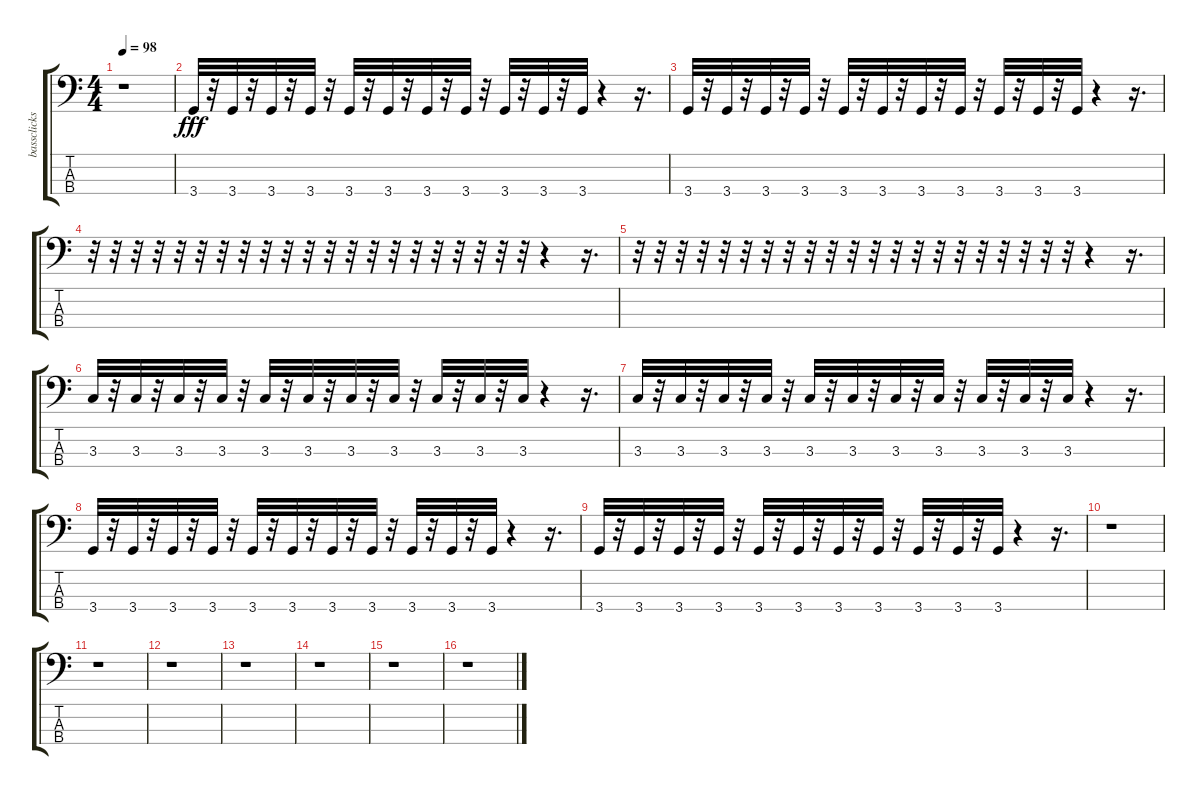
\track ("bassclicks" "bassclicks") {instrument synthbass2}
\staff {score tabs}
\tuning (G2 D2 A1 E1) {hide}
\ts (4 4)
\tempo 98
\clef f4
\ks c
r.1{dy fff} |
3.4.32 r.32 3.4.32 r.32 3.4.32 r.32 3.4.32 r.32 3.4.32 r.32 3.4.32 r.32 3.4.32 r.32 3.4.32 r.32 3.4.32 r.32 3.4.32 r.32 3.4.32 r.4 r.16{d} |
3.4.32 r.32 3.4.32 r.32 3.4.32 r.32 3.4.32 r.32 3.4.32 r.32 3.4.32 r.32 3.4.32 r.32 3.4.32 r.32 3.4.32 r.32 3.4.32 r.32 3.4.32 r.4 r.16{d} |
r.32 r.32 r.32 r.32 r.32 r.32 r.32 r.32 r.32 r.32 r.32 r.32 r.32 r.32 r.32 r.32 r.32 r.32 r.32 r.32 r.32 r.4 r.16{d} |
r.32 r.32 r.32 r.32 r.32 r.32 r.32 r.32 r.32 r.32 r.32 r.32 r.32 r.32 r.32 r.32 r.32 r.32 r.32 r.32 r.32 r.4 r.16{d} |
3.3.32 r.32 3.3.32 r.32 3.3.32 r.32 3.3.32 r.32 3.3.32 r.32 3.3.32 r.32 3.3.32 r.32 3.3.32 r.32 3.3.32 r.32 3.3.32 r.32 3.3.32 r.4 r.16{d} |
3.3.32 r.32 3.3.32 r.32 3.3.32 r.32 3.3.32 r.32 3.3.32 r.32 3.3.32 r.32 3.3.32 r.32 3.3.32 r.32 3.3.32 r.32 3.3.32 r.32 3.3.32 r.4 r.16{d} |
3.4.32 r.32 3.4.32 r.32 3.4.32 r.32 3.4.32 r.32 3.4.32 r.32 3.4.32 r.32 3.4.32 r.32 3.4.32 r.32 3.4.32 r.32 3.4.32 r.32 3.4.32 r.4 r.16{d} |
3.4.32 r.32 3.4.32 r.32 3.4.32 r.32 3.4.32 r.32 3.4.32 r.32 3.4.32 r.32 3.4.32 r.32 3.4.32 r.32 3.4.32 r.32 3.4.32 r.32 3.4.32 r.4 r.16{d} |
r.1 |
r.1 |
r.1 |
r.1 |
r.1 |
r.1 |
r.1
